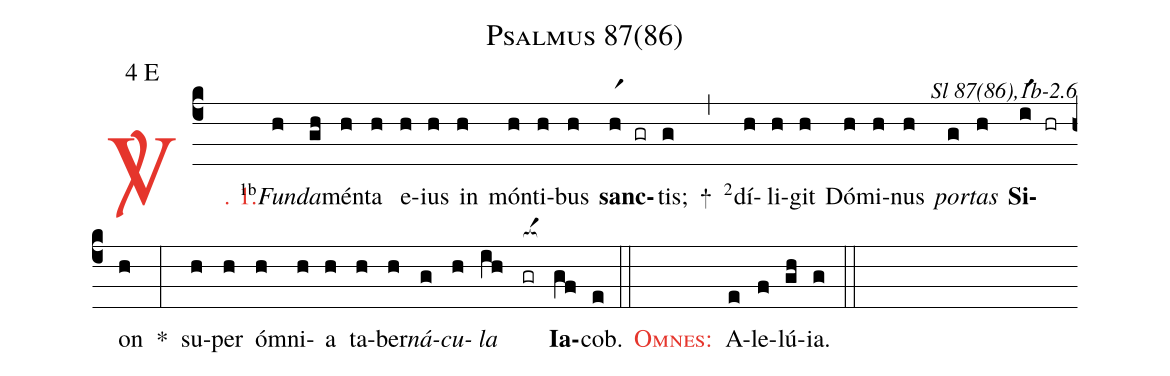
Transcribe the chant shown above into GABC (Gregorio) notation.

name: Psalmus 87(86);
mode: 4;
mode-differentia: E;
commentary: Sl 87(86),1b-2.6;
%%
(c4)

<c><sp>V/</sp>. 1.</c>() <v>\VSup{1b}</v><i>Fun</i>(h)<i>da</i>(gh)mén(h)ta(h) e(h)ius(h) in(h) món(h)ti(h)bus(h) <b>sanc</b>(hr1 gr)tis;(g) +(,) <v>\VSup{2}</v>dí(h)li(h)git(h) Dó(h)mi(h)nus(h) <i>por</i>(g)<i>tas</i>(h) <b>Si</b>(ir1 hr)on(h) *(:) su(h)per(h) óm(h)ni(h)a(h) ta(h)ber(h)<i>ná</i>(g)<i>cu</i>(h)<i>la</i>(ih) <nlba>(gr[ocba:1{])<b>Ia</b></nlba>(gf[ocba:0}])cob.(e)

(::)

<nlba><c><sc>Omnes</sc>:</c>() A</nlba>(e)le(f)lú(gh)ia.(g)

(::)
